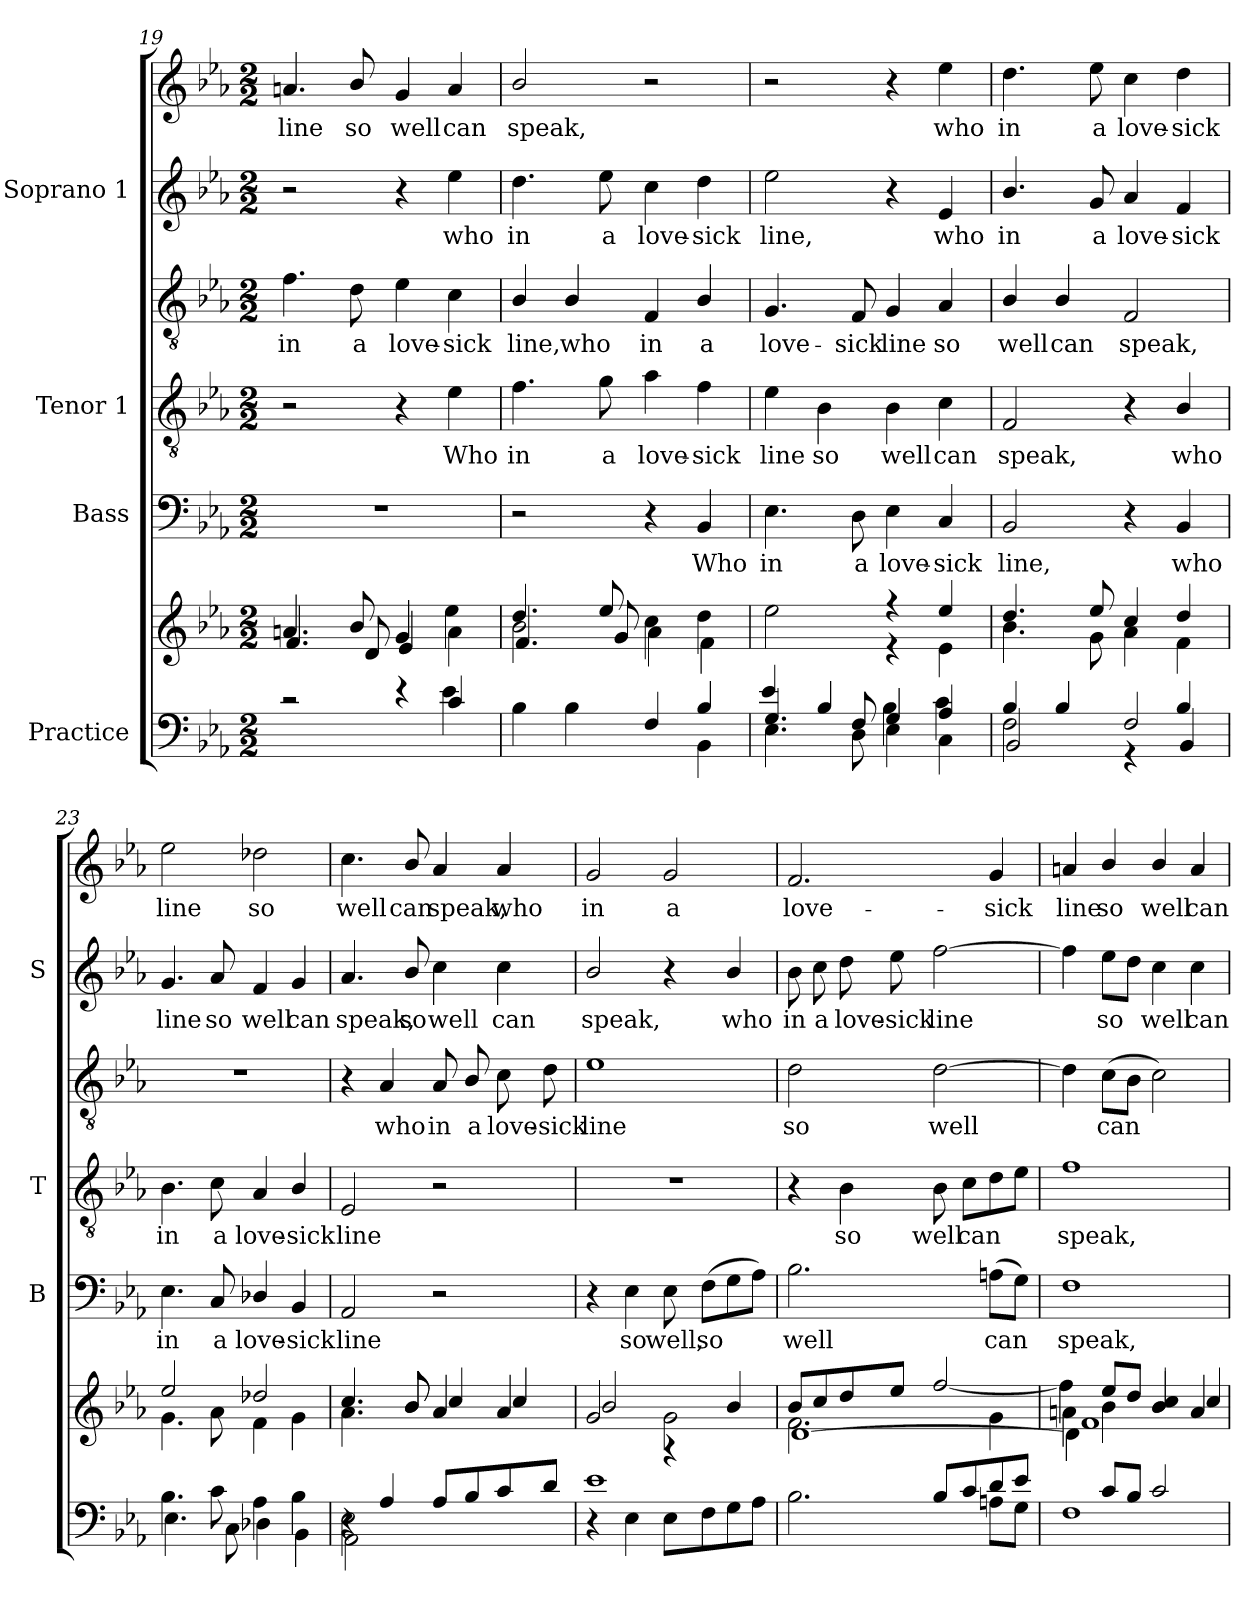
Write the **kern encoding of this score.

**kern	**kern	**kern	**text	**kern	**text	**kern	**text	**kern	**text	**kern	**text
*part4	*part4	*part3	*part3	*part2	*part2	*part2	*part2	*part1	*part1	*part1	*part1
*staff7	*staff6	*staff5	*staff5	*staff4	*staff4	*staff3	*staff3	*staff2	*staff2	*staff1	*staff1
*I"Practice	*	*I"Bass	*	*I"Tenor 1	*	*	*	*I"Soprano 1	*	*	*
*	*	*I'B	*	*I'T	*	*	*	*I'S	*	*	*
*clefF4	*clefG2	*clefF4	*	*clefGv2	*	*clefGv2	*	*clefG2	*	*clefG2	*
*k[b-e-a-]	*k[b-e-a-]	*k[b-e-a-]	*	*k[b-e-a-]	*	*k[b-e-a-]	*	*k[b-e-a-]	*	*k[b-e-a-]	*
*E-:	*E-:	*E-:	*	*E-:	*	*E-:	*	*E-:	*	*E-:	*
*M2/2	*M2/2	*M2/2	*	*M2/2	*	*M2/2	*	*M2/2	*	*M2/2	*
=19	=19	=19	=19	=19	=19	=19	=19	=19	=19	=19	=19
*^	*^	*	*	*	*	*	*	*	*	*	*
*	*^	*	*^	*	*	*	*	*	*	*	*	*	*
!	!	!	!	!	!	!	!	!	!	!	!LO:LY:b	!	!	!	!LO:LY:b
2.ryy	2r	1ryy	4.an/	2ryy	4.f/	1r	.	2r	.	4.f\	in	2r	.	4.an/	line
!	!	!	!	!	!	!	!	!	!	!	!LO:LY:b	!	!	!	!LO:LY:b
.	.	.	8b-/	.	8d/	.	.	.	.	8d\	a	.	.	8b-/	so
!	!	!	!	!	!	!	!	!	!	!	!LO:LY:b	!	!	!	!LO:LY:b
.	4r	.	4g/	4ryy	4e-/	.	.	4r	.	4e-\	love-	4r	.	4g/	well
!	!	!	!	!	!	!	!	!	!LO:LY:b	!	!LO:LY:b	!	!LO:LY:b	!	!LO:LY:b
4c/	4e-\	.	4a\	4ee-\	4ryy	.	.	4e-\	Who	4c\	-sick	4ee-\	who	4a/	can
*	*v	*v	*	*	*	*	*	*	*	*	*	*	*	*	*
=20	=20	=20	=20	=20	=20	=20	=20	=20	=20	=20	=20	=20	=20	=20
!	!	!	!	!	!	!	!	!LO:LY:b	!	!LO:LY:b	!	!LO:LY:b	!	!LO:LY:b
4B-\	2ryy	2b-\	4.dd/	4.f/	2r	.	4.f\	in	4B-/	line,	4.dd\	in	2b-/	speak,
!	!	!	!	!	!	!	!	!	!	!LO:LY:b	!	!	!	!
4B-\	.	.	.	.	.	.	.	.	4B-/	who	.	.	.	.
!	!	!	!	!	!	!	!	!LO:LY:b	!	!	!	!LO:LY:b	!	!
.	.	.	8ee-/	8g/	.	.	8g\	a	.	.	8ee-\	a	.	.
!	!	!	!	!	!	!	!	!LO:LY:b	!	!LO:LY:b	!	!LO:LY:b	!	!
4F/	4ryy	2ryy	4cc\	4a-\	4r	.	4a-\	love-	4F/	in	4cc\	love-	2r	.
!	!	!	!	!	!	!LO:LY:b	!	!LO:LY:b	!	!LO:LY:b	!	!LO:LY:b	!	!
4B-/	4BB-\	.	4dd\	4f\	4BB-/	Who	4f\	-sick	4B-/	a	4dd\	-sick	.	.
=21	=21	=21	=21	=21	=21	=21	=21	=21	=21	=21	=21	=21	=21	=21
*	*^	*	*	*	*	*	*	*	*	*	*	*	*	*
!	!	!	!	!	!	!	!LO:LY:b	!	!LO:LY:b	!	!LO:LY:b	!	!LO:LY:b	!	!
*	*	*	*	*v	*v	*	*	*	*	*	*	*	*	*	*
4.G/	4e-/	4.E-\	2ryy	2ee-\	4.E-\	in	4e-\	line	4.G/	love-	2ee-\	line,	2r	.
!	!	!	!	!	!	!	!	!LO:LY:b	!	!	!	!	!	!
.	4B-/	.	.	.	.	.	4B-\	so	.	.	.	.	.	.
!	!	!	!	!	!	!LO:LY:b	!	!	!	!LO:LY:b	!	!	!	!
8F/	.	8D\	.	.	8D\	a	.	.	8F/	-sick	.	.	.	.
!	!	!	!	!	!	!LO:LY:b	!	!LO:LY:b	!	!LO:LY:b	!	!	!	!
4G/	4B-\	4E-\	4r	4r	4E-\	love-	4B-\	well	4G/	line	4r	.	4r	.
!	!	!	!	!	!	!LO:LY:b	!	!LO:LY:b	!	!LO:LY:b	!	!LO:LY:b	!	!LO:LY:b
4A-/	4c\	4C\	4ee-/	4e-\	4C/	-sick	4c\	can	4A-/	so	4e-/	who	4ee-\	who
!!LO:PB:g=z
=22	=22	=22	=22	=22	=22	=22	=22	=22	=22	=22	=22	=22	=22	=22
!	!	!	!	!	!	!LO:LY:b	!	!LO:LY:b	!	!LO:LY:b	!	!LO:LY:b	!	!LO:LY:b
4B-/	2F\	2BB-/	4.dd/	4.b-\	2BB-/	line,	2F/	speak,	4B-/	well	4.b-/	in	4.dd\	in
!	!	!	!	!	!	!	!	!	!	!LO:LY:b	!	!	!	!
4B-/	.	.	.	.	.	.	.	.	4B-/	can	.	.	.	.
!	!	!	!	!	!	!	!	!	!	!	!	!LO:LY:b	!	!LO:LY:b
.	.	.	8ee-/	8g\	.	.	.	.	.	.	8g/	a	8ee-\	a
!	!	!	!	!	!	!	!	!	!	!LO:LY:b	!	!LO:LY:b	!	!LO:LY:b
2F/	4r	4ryy	4cc/	4a-\	4r	.	4r	.	2F/	speak,	4a-/	love-	4cc\	love-
!	!	!	!	!	!	!LO:LY:b	!	!LO:LY:b	!	!	!	!LO:LY:b	!	!LO:LY:b
.	4B-/	4BB-/	4dd/	4f\	4BB-/	who	4B-/	who	.	.	4f/	-sick	4dd\	-sick
=23	=23	=23	=23	=23	=23	=23	=23	=23	=23	=23	=23	=23	=23	=23
!	!	!	!	!	!	!LO:LY:b	!	!LO:LY:b	!	!	!	!LO:LY:b	!	!LO:LY:b
1ryy	4.B-\	4.E-\	2ee-/	4.g\	4.E-\	in	4.B-\	in	1r	.	4.g/	line	2ee-\	line
!	!	!	!	!	!	!LO:LY:b	!	!LO:LY:b	!	!	!	!LO:LY:b	!	!
.	8c\	8C\	.	8a-\	8C/	a	8c\	a	.	.	8a-/	so	.	.
!	!	!	!	!	!	!LO:LY:b	!	!LO:LY:b	!	!	!	!LO:LY:b	!	!LO:LY:b
.	4A-\	4D-X\	2dd-X/	4f\	4D-X/	love-	4A-/	love-	.	.	4f/	well	2dd-X\	so
!	!	!	!	!	!	!LO:LY:b	!	!LO:LY:b	!	!	!	!LO:LY:b	!	!
.	4B-\	4BB-\	.	4g\	4BB-/	-sick	4B-/	-sick	.	.	4g/	can	.	.
=24	=24	=24	=24	=24	=24	=24	=24	=24	=24	=24	=24	=24	=24	=24
!	!	!	!	!	!	!LO:LY:b	!	!LO:LY:b	!	!	!	!LO:LY:b	!	!LO:LY:b
4r	2E-\	2AA-\	4.cc/	4.a-\	2AA-/	line	2E-/	line	4r	.	4.a-/	speak,	4.cc\	well
!	!	!	!	!	!	!	!	!	!	!LO:LY:b	!	!	!	!
4A-/	.	.	.	.	.	.	.	.	4A-/	who	.	.	.	.
!	!	!	!	!	!	!	!	!	!	!	!	!LO:LY:b	!	!LO:LY:b
.	.	.	8b-/	8b-/	.	.	.	.	.	.	8b-/	so	8b-/	can
!	!	!	!	!	!	!	!	!	!	!LO:LY:b	!	!LO:LY:b	!	!LO:LY:b
8A-/L	2ryy	2ryy	4a-/	4cc/	2r	.	2r	.	8A-/	in	4cc\	well	4a-/	speak,
!	!	!	!	!	!	!	!	!	!	!LO:LY:b	!	!	!	!
8B-/	.	.	.	.	.	.	.	.	8B-/	a	.	.	.	.
!	!	!	!	!	!	!	!	!	!	!LO:LY:b	!	!LO:LY:b	!	!LO:LY:b
8c/	.	.	4a-/	4cc/	.	.	.	.	8c\	love-	4cc\	can	4a-/	who
!	!	!	!	!	!	!	!	!	!	!LO:LY:b	!	!	!	!
8d/J	.	.	.	.	.	.	.	.	8d\	-sick	.	.	.	.
=25	=25	=25	=25	=25	=25	=25	=25	=25	=25	=25	=25	=25	=25	=25
!	!	!	!	!	!	!	!	!	!	!LO:LY:b	!	!LO:LY:b	!	!LO:LY:b
1e-	1ryy	4r	2g/	2b-/	4r	.	1r	.	1e-	line	2b-/	speak,	2g/	in
!	!	!	!	!	!	!LO:LY:b	!	!	!	!	!	!	!	!
.	.	4E-\	.	.	4E-\	so	.	.	.	.	.	.	.	.
!	!	!	!	!	!	!LO:LY:b	!	!	!	!	!	!	!	!LO:LY:b
.	.	8E-\L	2g\	4r	8E-\	well,	.	.	.	.	4r	.	2g/	a
!	!	!	!	!	!	!LO:LY:b	!	!	!	!	!	!	!	!
.	.	8F\	.	.	(>8F\L	so	.	.	.	.	.	.	.	.
!	!	!	!	!	!	!	!	!	!	!	!	!LO:LY:b	!	!
.	.	8G\	.	4b-/	8G\	.	.	.	.	.	4b-/	who	.	.
.	.	8A-\J	.	.	8A-\J)	.	.	.	.	.	.	.	.	.
!!LO:LB:g=z
=26	=26	=26	=26	=26	=26	=26	=26	=26	=26	=26	=26	=26	=26	=26
*	*	*	*	*^	*	*	*	*	*	*	*	*	*	*
!	!	!	!	!	!	!	!LO:LY:b	!	!	!	!LO:LY:b	!	!LO:LY:b	!	!LO:LY:b
*	*v	*v	*	*	*	*	*	*	*	*	*	*	*	*	*
4ryy	2.B-\	2.f\	8b-/L	[1d	2.B-\	well	4r	.	2d\	so	8b-\	in	2.f/	love-
!	!	!	!	!	!	!	!	!	!	!	!	!LO:LY:b	!	!
.	.	.	8cc/	.	.	.	.	.	.	.	8cc\	a	.	.
!	!	!	!	!	!	!	!	!LO:LY:b	!	!	!	!LO:LY:b	!	!
4B-/yy	.	.	8dd/	.	.	.	4B-\	so	.	.	8dd\	love-	.	.
!	!	!	!	!	!	!	!	!	!	!	!	!LO:LY:b	!	!
.	.	.	8ee-/J	.	.	.	.	.	.	.	8ee-\	-sick	.	.
!	!	!	!	!	!	!	!	!LO:LY:b	!	!LO:LY:b	!	!LO:LY:b	!	!
8B-/L	.	.	[>2ff/	.	.	.	8B-\	well	[2d\	well	[2ff\	line	.	.
!	!	!	!	!	!	!	!	!LO:LY:b	!	!	!	!	!	!
8c/	.	.	.	.	.	.	8c\L	can	.	.	.	.	.	.
!	!	!	!	!	!	!LO:LY:b	!	!	!	!	!	!	!	!LO:LY:b
8d/	8An\L	4g\	.	.	(>8An\L	can	8d\	.	.	.	.	.	4g/	-sick
8e-/J	8G\J	.	.	.	8G\J)	.	8e-\J	.	.	.	.	.	.	.
=27	=27	=27	=27	=27	=27	=27	=27	=27	=27	=27	=27	=27	=27	=27
*	*	*	*	*^	*	*	*	*	*	*	*	*	*	*
!	!	!	!	!	!	!	!LO:LY:b	!	!LO:LY:b	!	!	!	!	!	!LO:LY:b
4ryy	1F	4an\	4ff\]	4d\]	1f	1F	speak,	1f	speak,	4d\]	.	4ff\]	.	4an/	line
!	!	!	!	!	!	!	!	!	!	!	!LO:LY:b	!	!LO:LY:b	!	!LO:LY:b
8c/L	.	4b-\	8ee-/L	2.ryy	.	.	.	.	.	(>8c\L	can	8ee-\L	so	4b-/	so
8B-/J	.	.	8dd/J	.	.	.	.	.	.	8B-\J	.	8dd\J	.	.	.
!	!	!	!	!	!	!	!	!	!	!	!	!	!LO:LY:b	!	!LO:LY:b
2c/	.	4b-/	4b-/ 4cc/	.	.	.	.	.	.	2c\)	.	4cc\	well	4b-/	well
!	!	!	!	!	!	!	!	!	!	!	!	!	!LO:LY:b	!	!LO:LY:b
.	.	4a/	4cc/	.	.	.	.	.	.	.	.	4cc\	can	4a/	can
*v	*v	*	*	*	*	*	*	*	*	*	*	*	*	*	*
*	*v	*v	*v	*v	*	*	*	*	*	*	*	*	*	*
=	=	=	=	=	=	=	=	=	=	=	=
*-	*-	*-	*-	*-	*-	*-	*-	*-	*-	*-	*-
